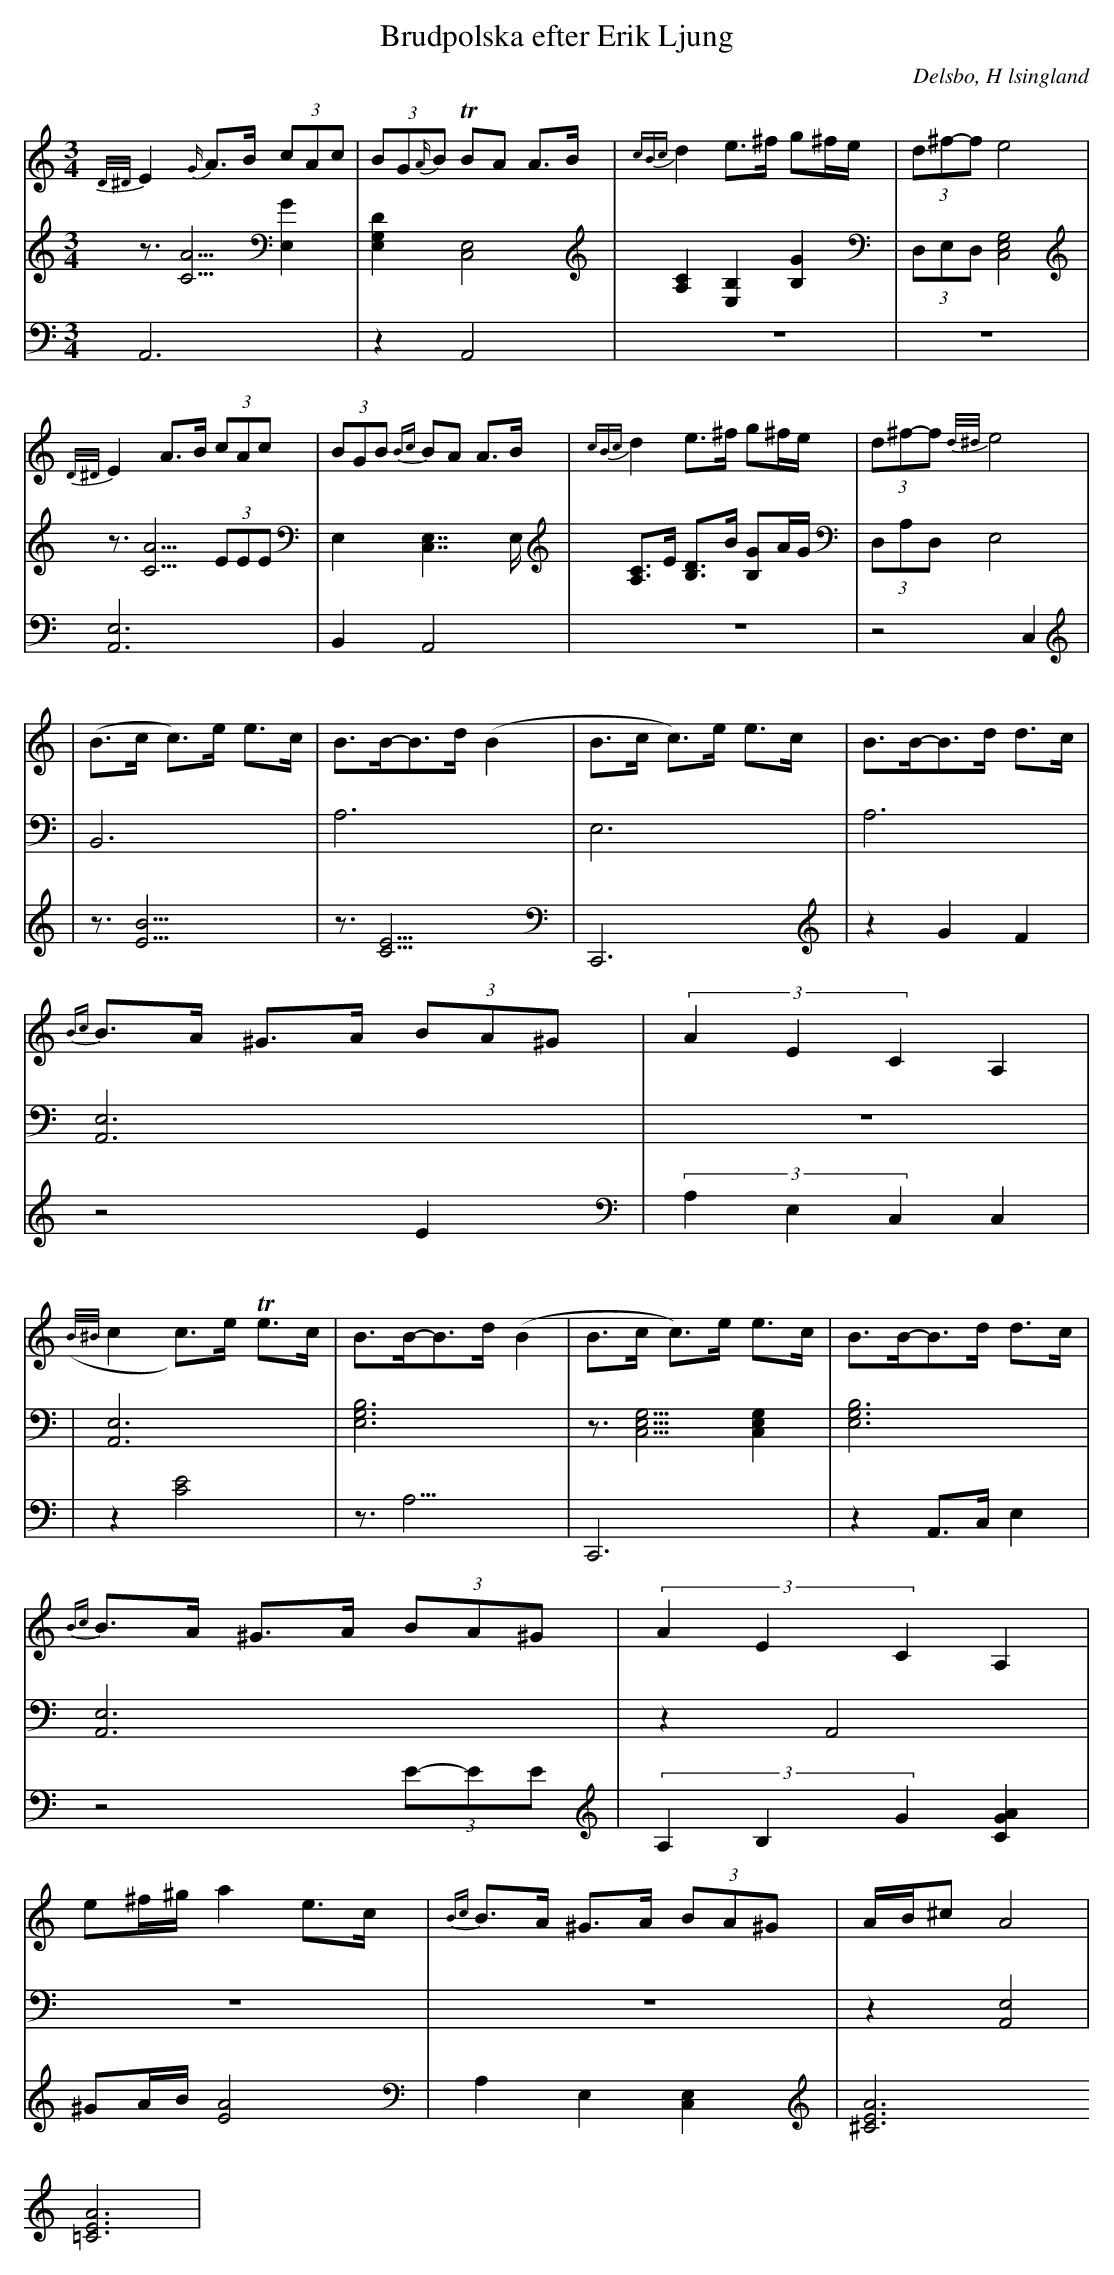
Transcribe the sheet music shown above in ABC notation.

X:1
T: Brudpolska efter Erik Ljung
Q: 105
O: Delsbo, H lsingland
M: 3/4
L: 1/8
K: Am
V:1
V:2
V:3 =Merge
V:1
{D/^D/}E2 {G/}A>B (3cAc| (3BG{A/}B TBA A>B|{cBc}d2 e>^f g^f/e/|(3d^f-f e4 |
{D/^D/}E2 A>B (3cAc| (3BGB {Bc}BA A>B|{cBc}d2 e>^f g^f/e/|(3d^f-f {d/^d/}e4 |
|(B>c c)>e e>c|B>B-B>d (B2|B>c c)>e e>c|B>B-B>d d>c|
{Bc}B>A ^G>A (3BA^G|(3A2E2C2 A,2|
({B/^B/}c2 c)>e Te>c|B>B-B>d (B2|B>c c)>e e>c|B>B-B>d d>c|
{Bc}B>A ^G>A (3BA^G|(3A2E2C2 A,2|
e^f/^g/ a2 e>c|{Bc}B>A ^G>A (3BA^G|A/B/^c A4|
V:2
z3/2[A5/2C5/2] [E,2G2]|[D2E,2G,2] [C,4E,4]|[A,2C2] [E,2B,2] [B,2G2]|(3D,E,D, [E,4G,4C,4]|
z3/2 [A5/2C5/2] (3EEE|E,2 [C,7/2E,7/2]E,/|[A,C]>E [B,D]>B [B,G]A/G/|(3D,A,D, [E,4]|
|[B,,6]|[A,6]|E,6|A,6|
[A,,6E,6]|z6|
|[A,,6E,6]|[E,6G,6B,6]|z3/2[E,5/2G,5/2C,5/2] [E,2G,2C,2]|[E,6G,6B,6]|
[A,,6E,6]|z2 A,,4|
z6|z6|z2 [A,,4E,4]|
V:3
A,,6|z2 A,,4|z6|z6|
[A,,6E,6]|B,,2 A,,4|z6|z4  C,2|
|z3/2[B9/2E9/2]|z3/2[C9/2E9/2]|C,,6|z2 G2 F2|
z4 E2|(3A,2E,2C,2 [C,2]|
|z2 [C4E4]|z3<A,3|C,,6|z2 A,,>C, E,2|
z4 (3E-EE|(3A,2B,2G2 [G2A2C2]|
^GA/B/ [A4E4]|A,2 E,2 [C,2E,2]|[A6^C6E6] [A6=C6E6]|
